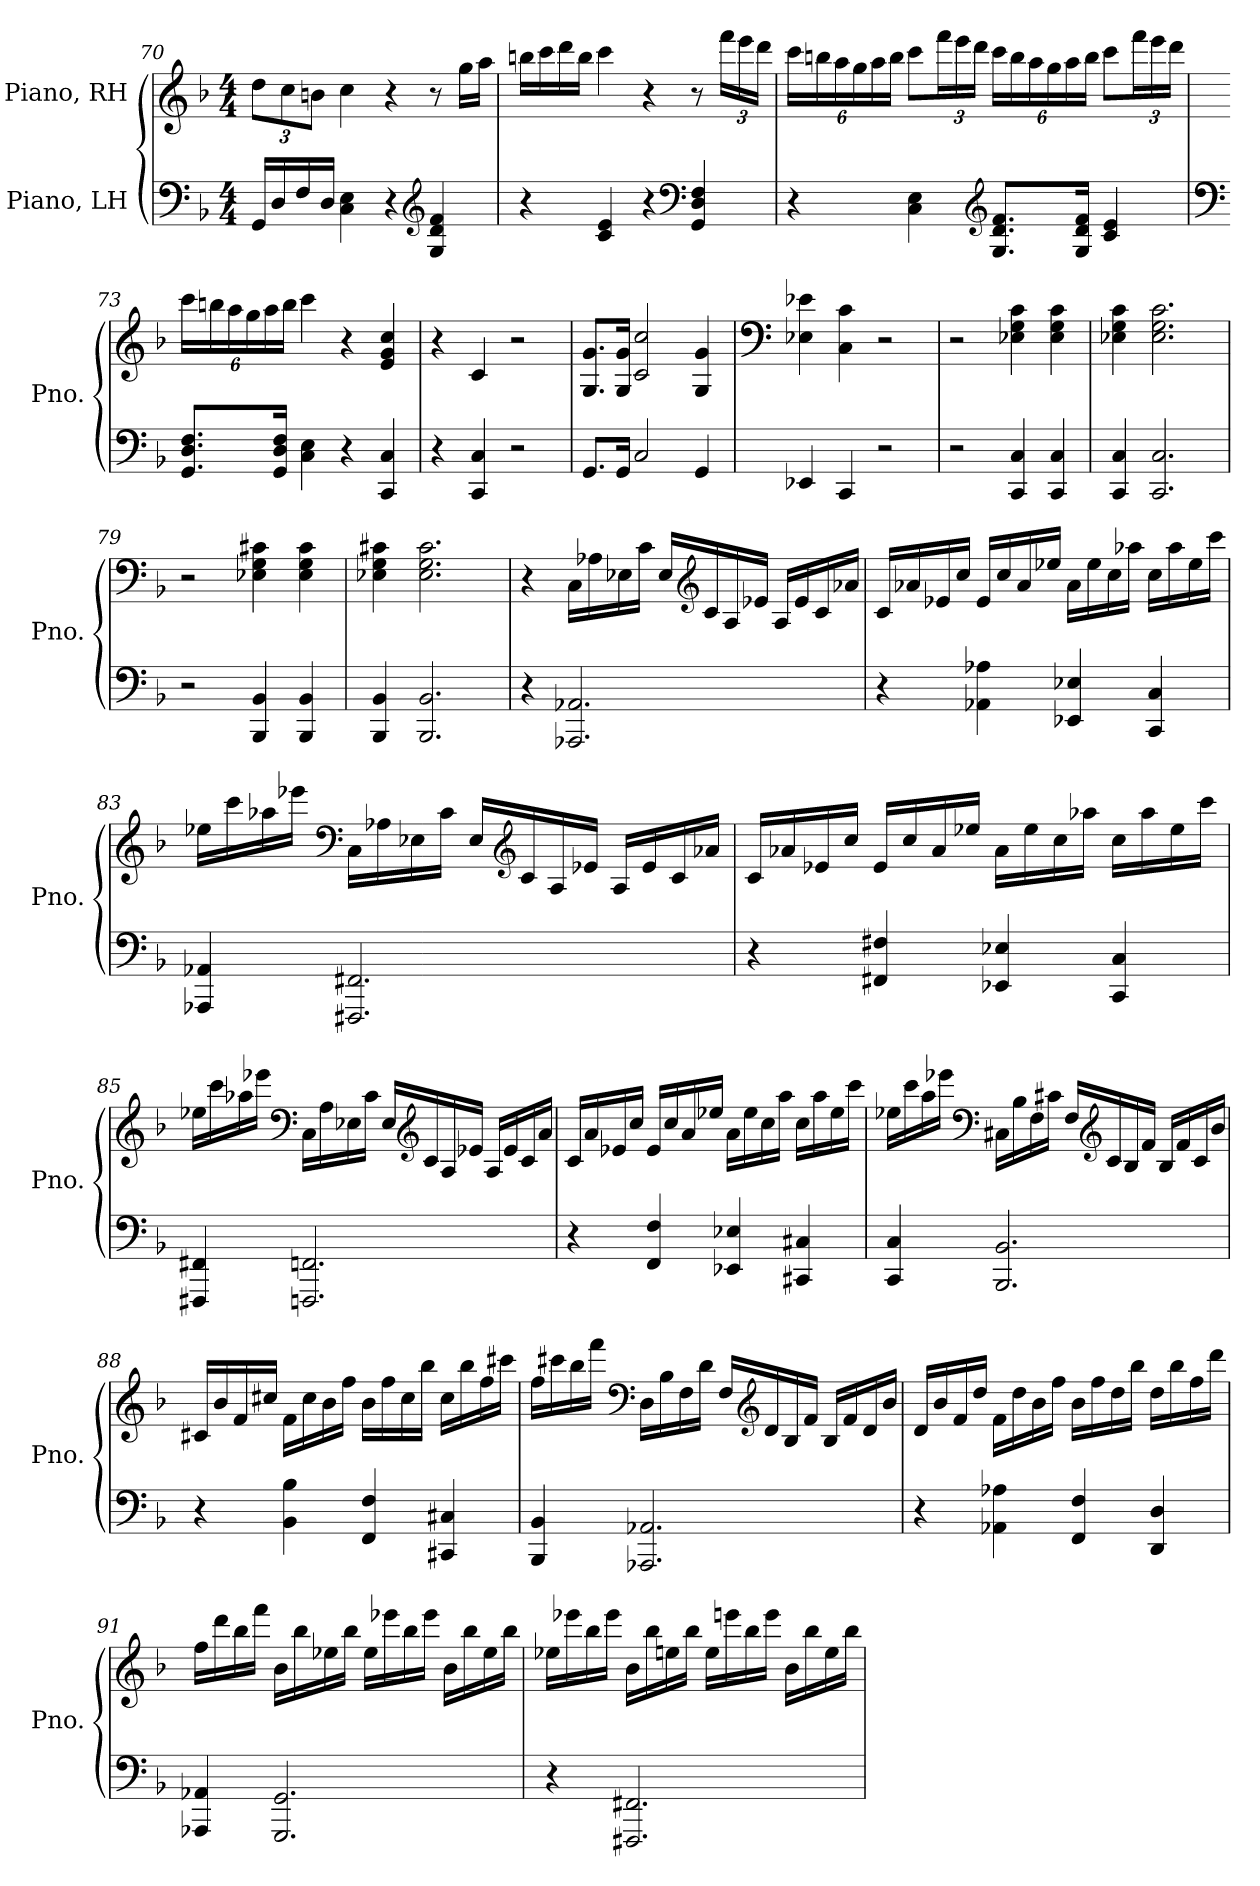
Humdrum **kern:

**kern	**kern
*part2	*part1
*staff2	*staff1
*I"Piano, LH	*I"Piano, RH
*I'Pno.	*I'Pno.
*clefF4	*clefG2
*k[b-]	*k[b-]
*M4/4	*M4/4
*	*Xbrackettup
=70	=70
16GG/LL	12dd\L
16D/	.
.	12cc\
16F/	.
.	12bn\J
16D/JJ	.
4C\ 4E\	4cc\
4r	4r
*clefG2	*
4G/ 4d/ 4f/	8r
.	16gg\LL
.	16aa\JJ
=71	=71
4r	16bbn\LL
.	16ccc\
.	16ddd\
.	16bb\JJ
4c/ 4e/	4ccc\
4r	4r
*clefF4	*
4GG/ 4D/ 4F/	8r
.	24fff\LL
.	24eee\
.	24ddd\JJ
!!LO:PB:g=z
=72	=72
4r	24ccc\LL
.	24bbn\
.	24aa\
.	24gg\
.	24aa\
.	24bb\JJ
4C\ 4E\	8ccc\L
.	24fff\L
.	24eee\
.	24ddd\JJ
*clefG2	*
8.G/ 8.d/ 8.f/L	24ccc\LL
.	24bb\
.	24aa\
.	24gg\
.	24aa\
16G/ 16d/ 16f/Jk	.
.	24bb\JJ
4c/ 4e/	8ccc\L
.	24fff\L
.	24eee\
.	24ddd\JJ
=73	=73
*clefF4	*
8.GG/ 8.D/ 8.F/L	24ccc\LL
.	24bbn\
.	24aa\
.	24gg\
.	24aa\
16GG/ 16D/ 16F/Jk	.
.	24bb\JJ
4C\ 4E\	4ccc\
4r	4r
4CC/ 4C/	4e/ 4g/ 4cc/
=74	=74
4r	4r
4CC/ 4C/	4c/
2r	2r
!!LO:LB:g=z
=75	=75
8.GG/L	8.G/ 8.g/L
16GG/Jk	16G/ 16g/Jk
2C/	2c/ 2cc/
4GG/	4G/ 4g/
=76	=76
*	*clefF4
4EE-X/	4E-X\ 4e-X\
4CC/	4C\ 4c\
2r	2r
=77	=77
2r	2r
4CC/ 4C/	4E-X\ 4G\ 4c\
4CC/ 4C/	4E-\ 4G\ 4c\
=78	=78
4CC/ 4C/	4E-X\ 4G\ 4c\
2.CC/ 2.C/	2.E-\ 2.G\ 2.c\
=79	=79
2r	2r
4BBB-/ 4BB-/	4E-X\ 4G\ 4c#X\
4BBB-/ 4BB-/	4E-\ 4G\ 4c#\
=80	=80
4BBB-/ 4BB-/	4E-X\ 4G\ 4c#X\
2.BBB-/ 2.BB-/	2.E-\ 2.G\ 2.c#\
!!LO:LB:g=z
=81	=81
4r	4r
2.AAA-X/ 2.AA-X/	16C\LL
.	16A-X\
.	16E-X\
.	16c\JJ
.	16E-/LL
*	*clefG2
.	16c/
.	16A-/
.	16e-X/JJ
.	16A-/LL
.	16e-/
.	16c/
.	16a-X/JJ
=82	=82
4r	16c/LL
.	16a-X/
.	16e-X/
.	16cc/JJ
4AA-X\ 4A-X\	16e-/LL
.	16cc/
.	16a-/
.	16ee-X/JJ
4EE-X/ 4E-X/	16a-\LL
.	16ee-\
.	16cc\
.	16aa-X\JJ
4CC/ 4C/	16cc\LL
.	16aa-\
.	16ee-\
.	16ccc\JJ
!!LO:LB:g=z
=83	=83
4AAA-X/ 4AA-X/	16ee-X\LL
.	16ccc\
.	16aa-X\
.	16eee-X\JJ
*	*clefF4
2.FFF#X/ 2.FF#X/	16C\LL
.	16A-X\
.	16E-X\
.	16c\JJ
.	16E-/LL
*	*clefG2
.	16c/
.	16A-/
.	16e-X/JJ
.	16A-/LL
.	16e-/
.	16c/
.	16a-X/JJ
=84	=84
4r	16c/LL
.	16a-X/
.	16e-X/
.	16cc/JJ
4FF#X/ 4F#X/	16e-/LL
.	16cc/
.	16a-/
.	16ee-X/JJ
4EE-X/ 4E-X/	16a-\LL
.	16ee-\
.	16cc\
.	16aa-X\JJ
4CC/ 4C/	16cc\LL
.	16aa-\
.	16ee-\
.	16ccc\JJ
!!LO:LB:g=z
=85	=85
4FFF#X/ 4FF#X/	16ee-X\LL
.	16ccc\
.	16aa-X\
.	16eee-X\JJ
*	*clefF4
2.FFFn/ 2.FFn/	16C\LL
.	16A\
.	16E-X\
.	16c\JJ
.	16E-/LL
*	*clefG2
.	16c/
.	16A/
.	16e-X/JJ
.	16A/LL
.	16e-/
.	16c/
.	16a/JJ
=86	=86
4r	16c/LL
.	16a/
.	16e-X/
.	16cc/JJ
4FF/ 4F/	16e-/LL
.	16cc/
.	16a/
.	16ee-X/JJ
4EE-X/ 4E-X/	16a\LL
.	16ee-\
.	16cc\
.	16aa\JJ
4CC#X/ 4C#X/	16cc\LL
.	16aa\
.	16ee-\
.	16ccc\JJ
!!LO:LB:g=z
=87	=87
4CC/ 4C/	16ee-X\LL
.	16ccc\
.	16aa\
.	16eee-X\JJ
*	*clefF4
2.BBB-/ 2.BB-/	16C#X\LL
.	16B-\
.	16F\
.	16c#X\JJ
.	16F/LL
*	*clefG2
.	16c#/
.	16B-/
.	16f/JJ
.	16B-/LL
.	16f/
.	16c#/
.	16b-/JJ
=88	=88
4r	16c#X/LL
.	16b-/
.	16f/
.	16cc#X/JJ
4BB-\ 4B-\	16f\LL
.	16cc#\
.	16b-\
.	16ff\JJ
4FF/ 4F/	16b-\LL
.	16ff\
.	16cc#\
.	16bb-\JJ
4CC#X/ 4C#X/	16cc#\LL
.	16bb-\
.	16ff\
.	16ccc#X\JJ
!!LO:PB:g=z
=89	=89
4BBB-/ 4BB-/	16ff\LL
.	16ccc#X\
.	16bb-\
.	16fff\JJ
*	*clefF4
2.AAA-X/ 2.AA-X/	16D\LL
.	16B-\
.	16F\
.	16d\JJ
.	16F/LL
*	*clefG2
.	16d/
.	16B-/
.	16f/JJ
.	16B-/LL
.	16f/
.	16d/
.	16b-/JJ
=90	=90
4r	16d/LL
.	16b-/
.	16f/
.	16dd/JJ
4AA-X\ 4A-X\	16f\LL
.	16dd\
.	16b-\
.	16ff\JJ
4FF/ 4F/	16b-\LL
.	16ff\
.	16dd\
.	16bb-\JJ
4DD/ 4D/	16dd\LL
.	16bb-\
.	16ff\
.	16ddd\JJ
!!LO:LB:g=z
=91	=91
4AAA-X/ 4AA-X/	16ff\LL
.	16ddd\
.	16bb-\
.	16fff\JJ
2.GGG/ 2.GG/	16b-\LL
.	16bb-\
.	16ee-X\
.	16bb-\JJ
.	16ee-\LL
.	16eee-X\
.	16bb-\
.	16eee-\JJ
.	16b-\LL
.	16bb-\
.	16ee-\
.	16bb-\JJ
=92	=92
4r	16ee-X\LL
.	16eee-X\
.	16bb-\
.	16eee-\JJ
2.FFF#X/ 2.FF#X/	16b-\LL
.	16bb-\
.	16een\
.	16bb-\JJ
.	16ee\LL
.	16eeen\
.	16bb-\
.	16eee\JJ
.	16b-\LL
.	16bb-\
.	16ee\
.	16bb-\JJ
=	=
*-	*-
